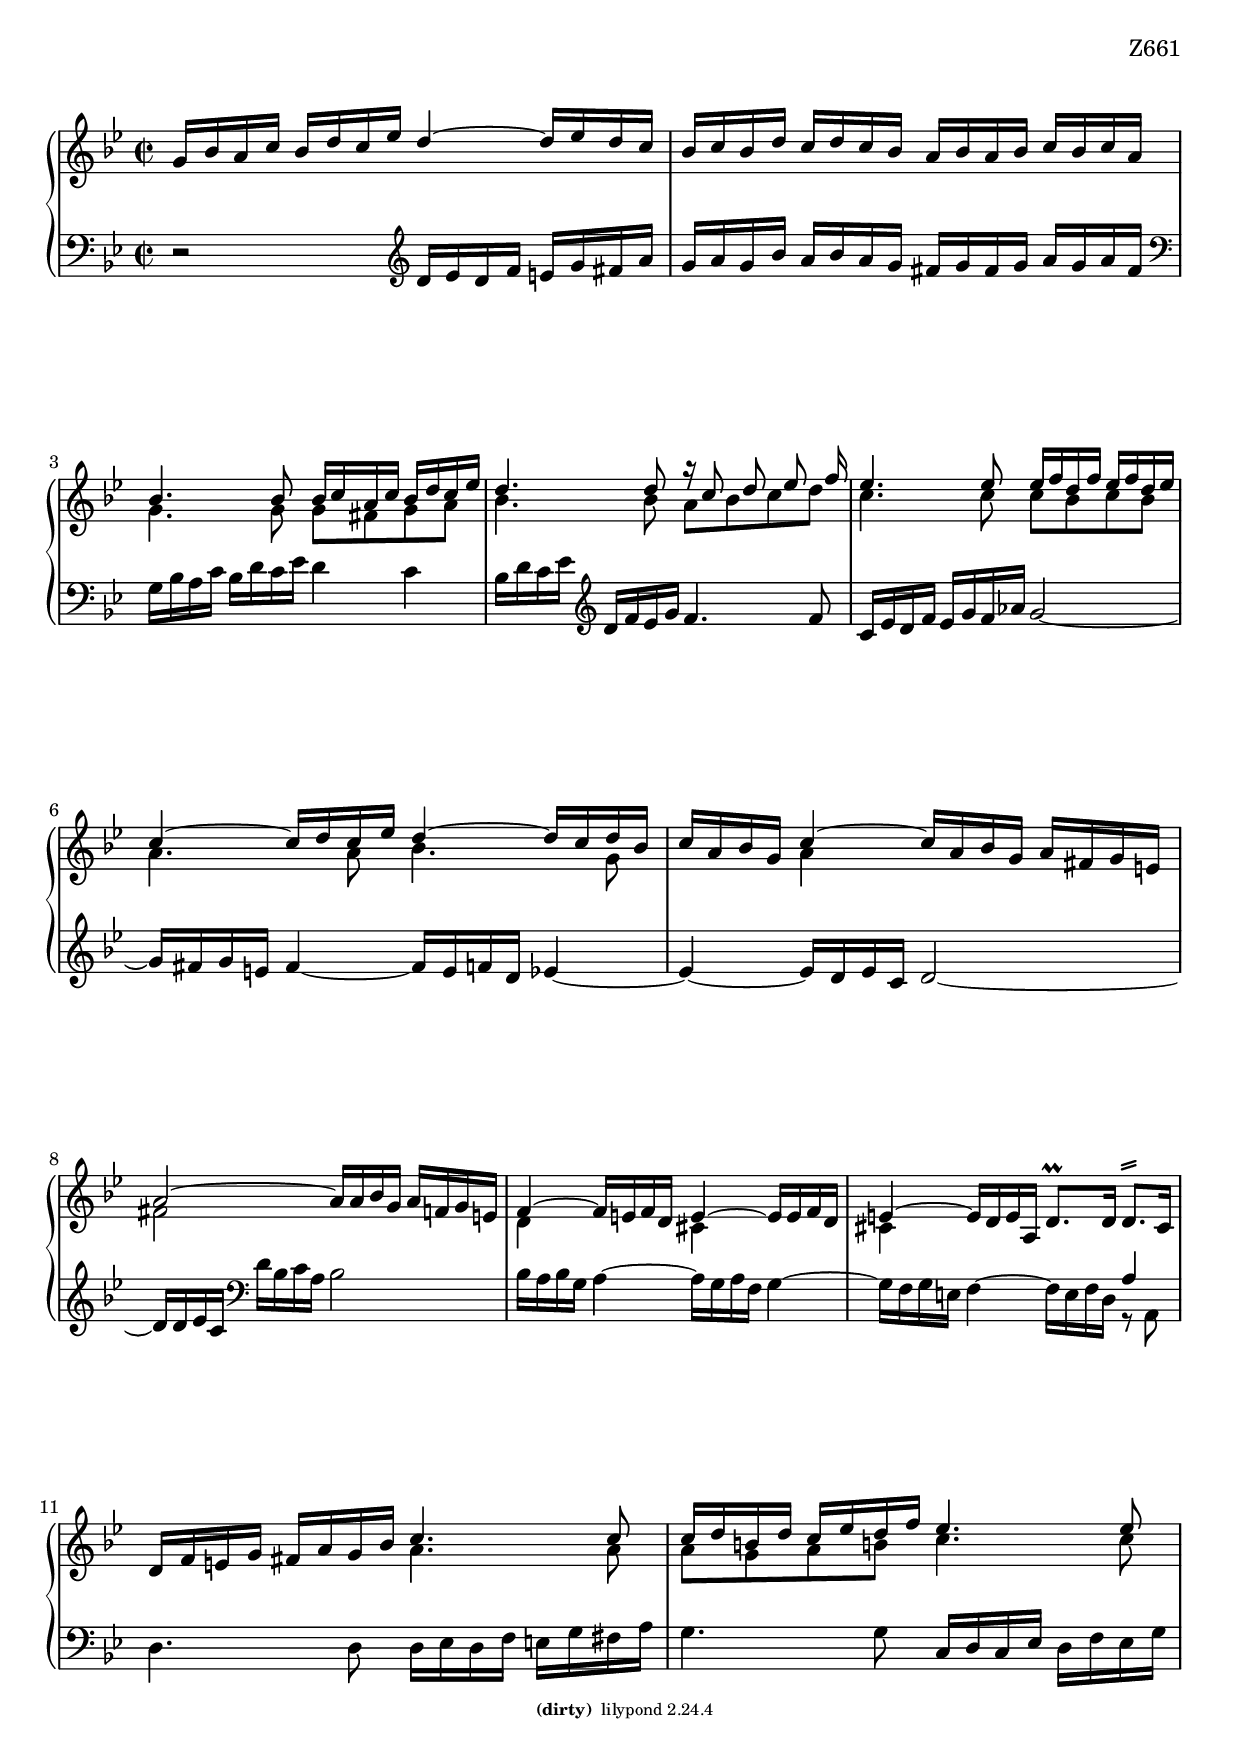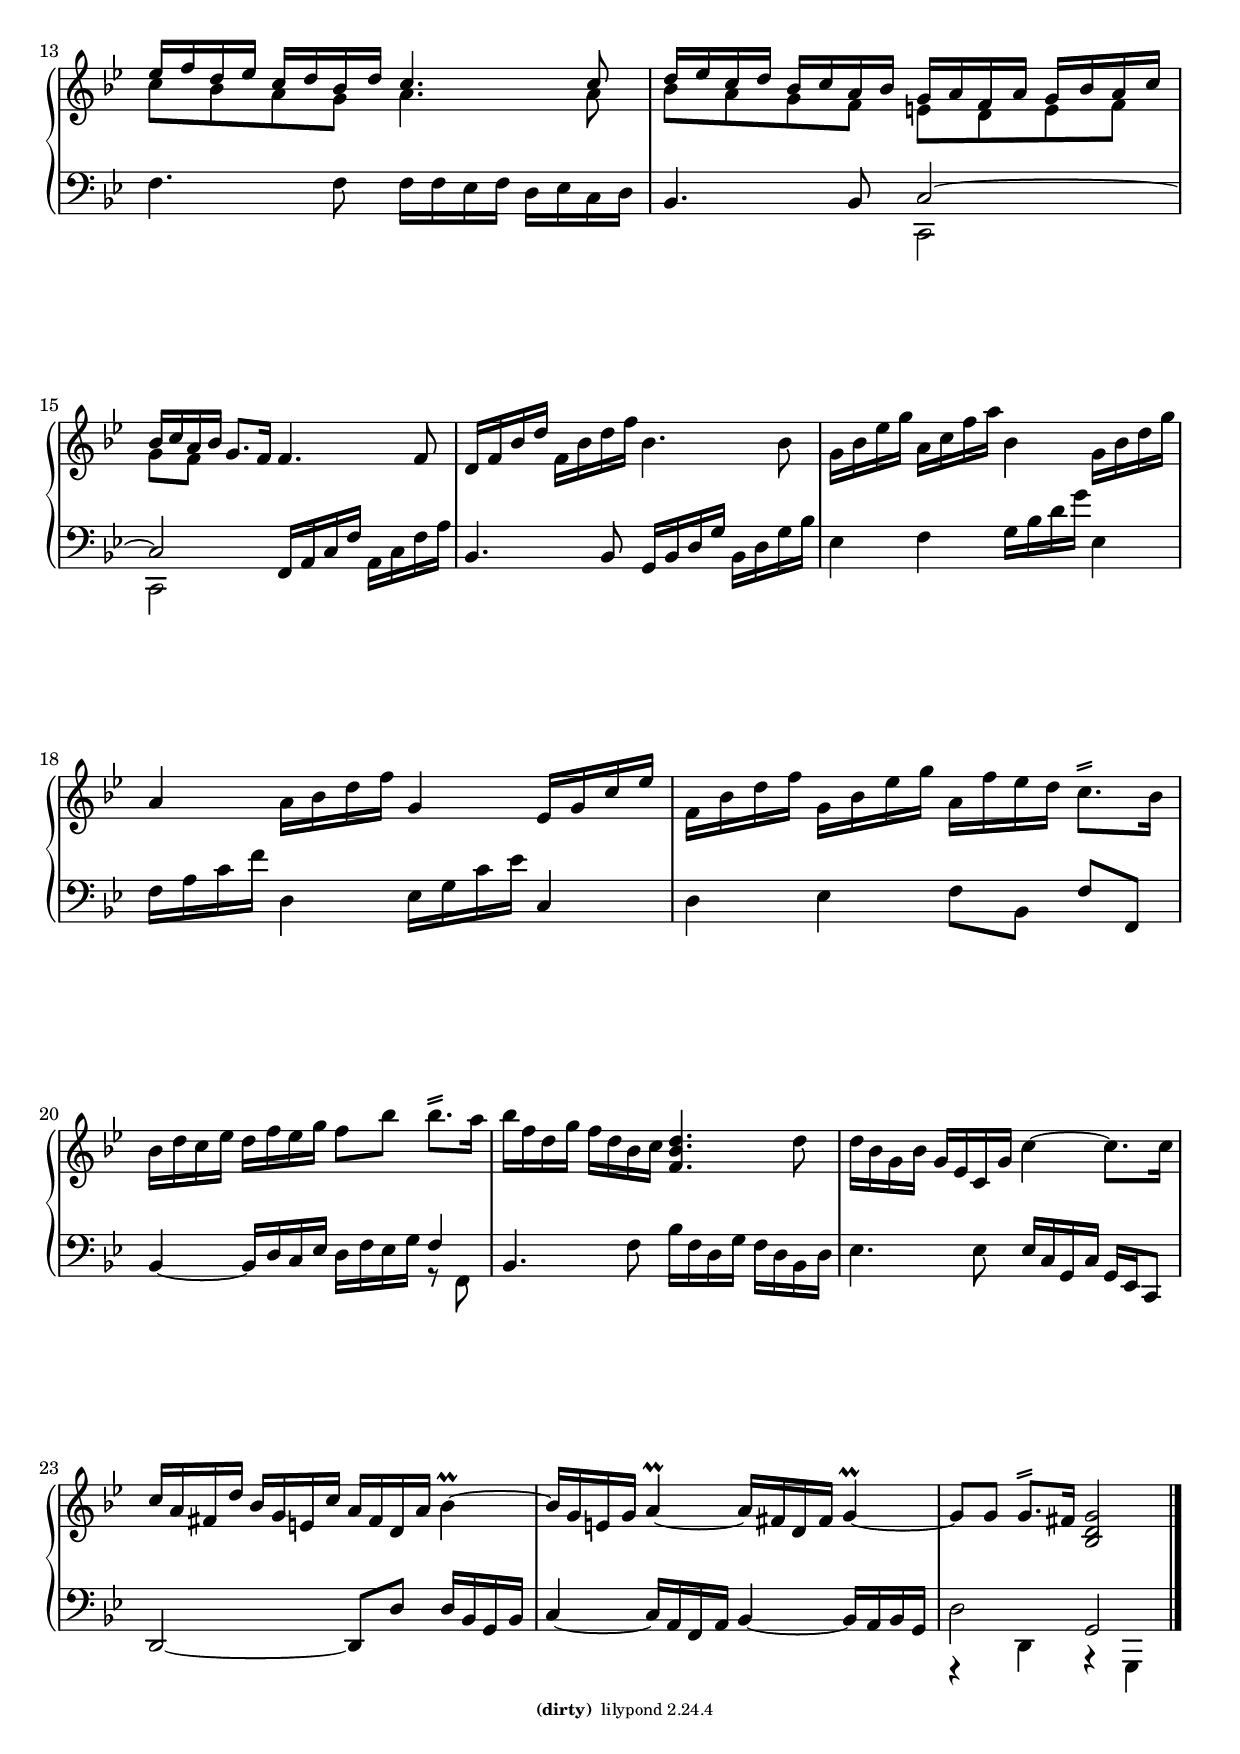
\version "2.18.2"

\include "../../general.ily"

breaks = {
  s1 \noBreak s1 \break
  s1 \noBreak s1 \noBreak s1 \break
  s1 \noBreak s1 \break
  s1 \noBreak s1 \noBreak s1 \break
  s1 \noBreak s1 \break \pageBreak
  
  s1 \noBreak s1 \break
  s1 \noBreak s1 \noBreak s1 \break
  s1 \noBreak s1 \break
  s1 \noBreak s1 \noBreak s1 \break
  s1 \noBreak s1 \noBreak s1 \break
}

#(set-global-staff-size 20)
\version "2.18.2"

\version "2.18.2"

shake = \markup { \path #.2 #'(
    (moveto 0 0)
    (lineto 1.3 .4)
    (moveto 0 .4)
    (lineto 1.3 .8)
    ) }

plainShake = \markup { \path #.2 #'(
    (moveto 0 0)
    (lineto 1.3 .4)
    (moveto 0 .4)
    (lineto 1.3 .8)
    (moveto -0.3 0.1)
    (lineto -0.7 1.1)
    ) }

shakeTurned = \markup { \path #.25 #'(
    (moveto 0 0)
    (lineto 1.3 .4)
    (moveto 0 .4)
    (lineto 1.3 .8)
    (moveto -0.5 0)
    (curveto -0.5 1.5 2 2 2 0)
    ) }

repeatGliss = #(define-music-function (parser location grace)
  (ly:pitch?)
  #{
    % the next two lines ensure the glissando is long enough
    % to be visible
    \once \override Glissando.springs-and-rods
      = #ly:spanner::set-spacing-rods
    \once \override Glissando.minimum-length = #4.5
    \once \hideNotes
    \grace $grace \glissando
  #})



cstr = \change Staff = "right"
cstl = \change Staff = "left"

global = {
  \key g \minor
  \time 2/2
  \override Staff.NoteCollision #'merge-differently-dotted = ##t
  \set Timing.beamExceptions = #'( (end . (((1 . 16) . (4 4 4 4)))) )
}

right = \relative c'' {
  \global
  
  \voiceOne g16 bes a c bes d c ees d4 ~ d16 ees d c
  bes c bes d c d c bes a bes a bes c bes c a
  
  bes4. bes8 bes16 c a c bes d c ees
  d4. d8 r16 c8\noBeam d\noBeam ees\noBeam f16
  ees4. ees8 ees16 f d f ees f d ees
  
  c4 ~ c16 d c ees d4 ~ d16 c d bes
  c a bes g c4 ~ c16 a bes g a fis g e
  
  a2 ~ a16 a bes g a f g e 
  f4 ~ f16 e f d e4 ~ e16 e f d 
  e4 ~ e16 d e a, d8.-\prall d16 d8.-\shake cis16
  
  d f e g fis a g bes c4. c8
  c16 d b d c ees d f ees4. ees8
  
  
  ees16 f d ees c d bes d c4. c8
  d16 ees c d bes c a bes g a f a g bes a c
  
  bes c a bes g8. f16 f4. f8
  \oneVoice d16 f bes d f, bes d f bes,4. bes8
  g16 bes ees g a, c f a bes,4 g16 bes d g
  
  a,4 a16 bes d f g,4 ees16 g c ees
  f, bes d f g, bes ees g a, f' ees d c8.^\shake bes16
  
  bes d c ees d f ees g f8 bes bes8.^\shake a16
  bes f d g f d bes c <f, bes d>4. d'8
  d16 bes g bes g ees c g' c4 ~ c8. c16
  
  c16 a fis d' bes g e c' a fis d a' bes4-\prall ~
  bes16 g e g a4-\prall ~ a16 fis d fis g4-\prall ~ 
  g8 g g8.^\shake fis16 <bes, d g>2 \bar "|."
}

middle = \relative c'' {
  \global
  
   \voiceTwo s1 s1 
   g4. g8 g fis g a
   bes4. bes8 a bes c d
   c4. c8 c bes c bes
   
   a4. a8 bes4. g8 
   s4 a s s
   
   fis2 s 
   d4 s cis s
   cis s s \cstl \voiceOne a
   
   \cstr \voiceTwo s2 a'4. a8
   a g a b! c4. c8
   
   
   c bes a g a4. a8
   bes a g f e d e f
   
   g f s2.
}

left = \relative c' {
  \global
  
  r2 \clef treble d16 ees d f e g fis a
  g a g bes a bes a g fis g fis g a g a fis
  
  \clef bass g, bes a c bes d c ees d4 c
  bes16 d c ees \clef treble d f ees g f4. f8
  c16 ees d f ees g f aes g2 ~
  
  g16 fis g e fis4 ~ fis16 e f d ees4 ~
  ees ~ ees16 d ees c d2 ~
  
  d16 d ees c \clef bass d bes c a bes2
  bes16 a bes g a4 ~ a16 g a f g4 ~
  g16 f g e f4 ~ f16 e f d \voiceTwo r8 a
  
  \oneVoice d4. d8 d16 ees d f e g fis a
  g4. g8 c,16 d c ees d f ees g
  
  
  f4. f8 f16 f ees f d ees c d
  bes4. bes8 <<{ \voiceOne c2 ~ c } \new Voice { \voiceTwo c, c }>>
  
  \oneVoice f16 a c f a, c f a
  bes,4. bes8 g16 bes d g bes, d g bes
  ees,4 f g16 bes d g ees,4
  
  f16 a c f d,4 ees16 g c ees c,4
  d ees f8[ bes,] f' f,
  
  bes4 ~ bes16 d c ees d f ees g <<{ \voiceOne f4 } \new Voice { \voiceTwo r8 f, }>>
  \oneVoice bes4. f'8 bes16 f d g f d bes d
  ees4. ees8 ees16 c g c g ees c8
  
  d2 ~ d8 d' d16 bes g bes
  c4 ~ c16 a f a bes4 ~ bes16 a bes g
  <<{ d'2 g, } \new Voice { \voiceTwo r4 d r g, }>> \bar "|."
}

\score {
  \header {
    title = "Prelude"
    opus = "Z661"
  }

  \new PianoStaff <<
    \new Staff = "right" {
      << 
        \breaks
        \new Voice { \right }
        \new Voice { \middle }
      >>
    }
    \new Staff = "left" { 
      <<
        \breaks 
        \new Voice { \clef bass \left }
      >>
    }
  >>
  \layout { indent = 0 }
}

